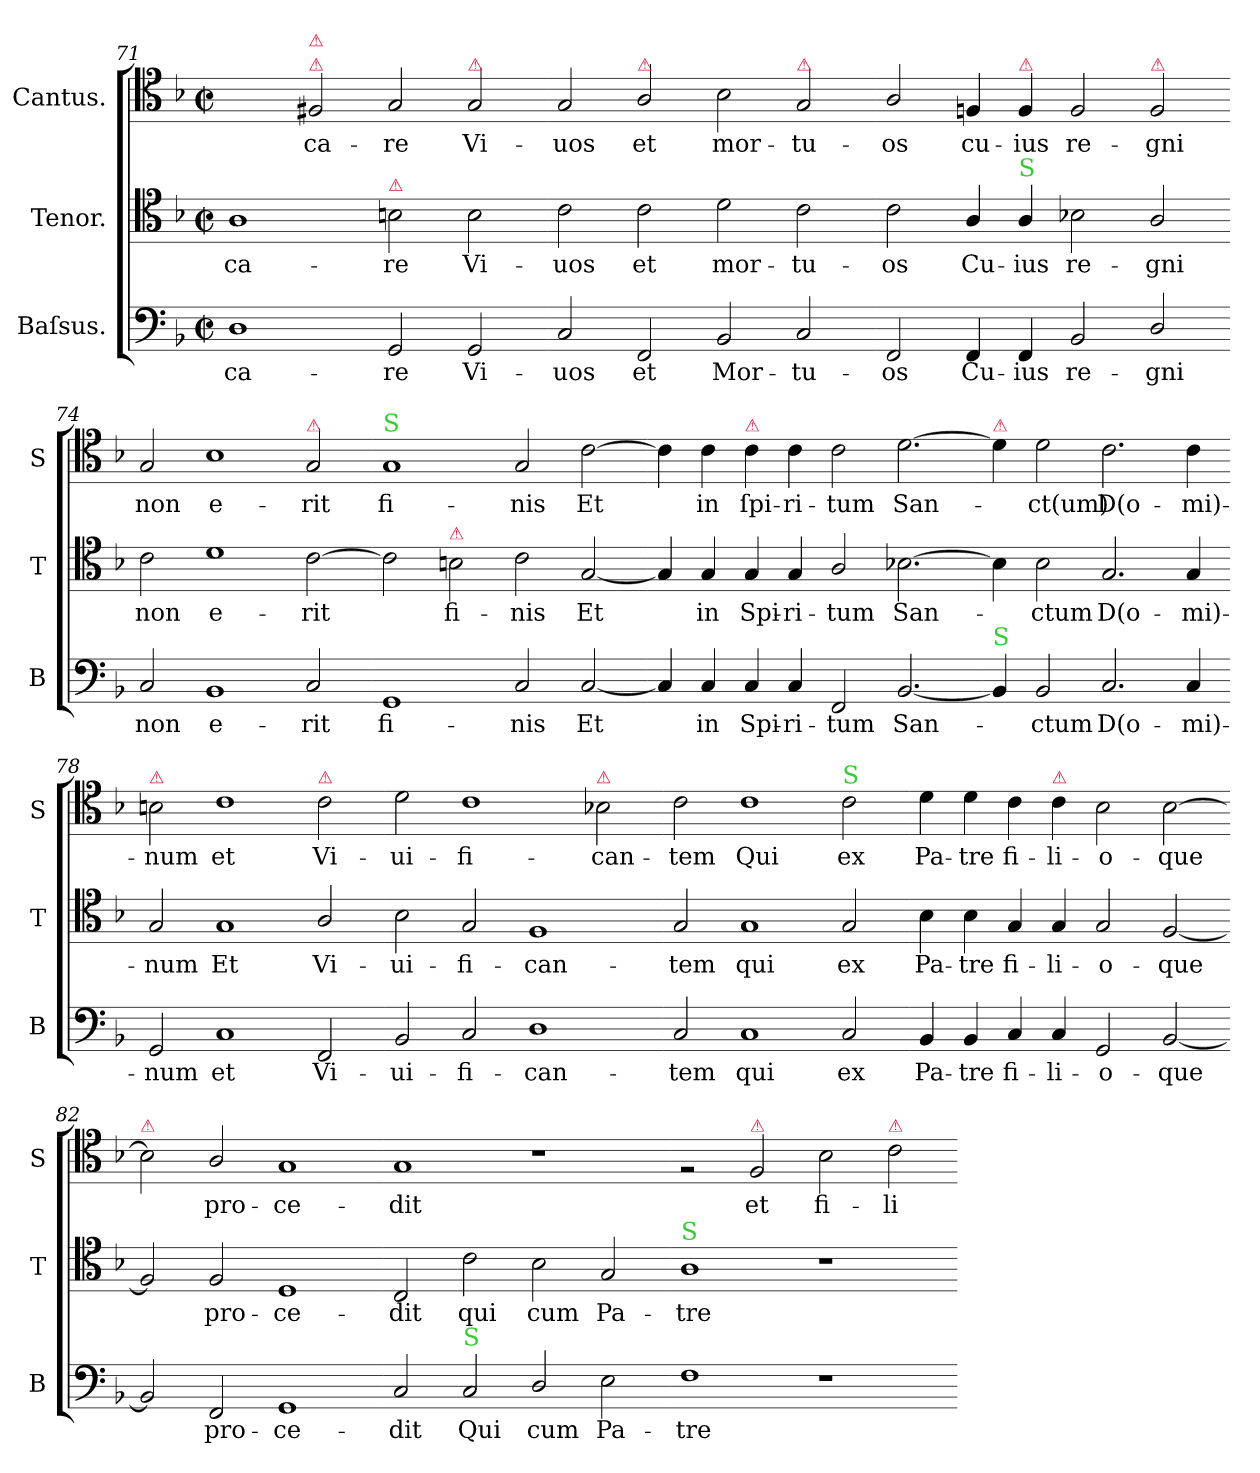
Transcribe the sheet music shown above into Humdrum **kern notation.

**kern	**text	**kern	**text	**kern	**text
*part3	*part3	*part2	*part2	*part1	*part1
*staff3	*staff3	*staff2	*staff2	*staff1	*staff1
*I"Baſsus.	*	*I"Tenor.	*	*I"Cantus.	*
*I'B	*	*I'T	*	*I'S	*
*clefF4	*	*clefC4	*	*clefC4	*
*k[b-]	*	*k[b-]	*	*k[b-]	*
*F:	*	*F:	*	*F:	*
*M2/1	*	*M2/1	*	*M2/1	*
*met(c|)	*	*met(c|)	*	*met(c|)	*
=71	=71	=71	=71	=71	=71
1D\	-ca-	1A\	-ca-	2ryy	.
!	!	!	!	!LO:TX:a:color=crimson:t=⚠	!
!	!	!	!	!LO:TX:a:color=crimson:t=⚠	!
.	.	.	.	2F#X/	-ca-
!	!	!LO:TX:a:color=crimson:t=⚠	!	!	!
2GG/	-re	2Bn\	-re	2G/	-re
!	!	!	!	!LO:TX:a:color=crimson:t=⚠	!
2GG/	Vi-	2B\	Vi-	2G/	Vi-
=72-	=72-	=72-	=72-	=72-	=72-
2C/	-uos	2c\	-uos	2G/	-uos
!	!	!	!	!LO:TX:a:color=crimson:t=⚠	!
2FF/	et	2c\	et	2A/	et
2BB-/	Mor-	2d\	mor-	2B-\	mor-
!	!	!	!	!LO:TX:a:color=crimson:t=⚠	!
2C/	-tu-	2c\	-tu-	2G/	-tu-
=73-	=73-	=73-	=73-	=73-	=73-
2FF/	-os	2c\	-os	2A/	-os
4FF/	Cu-	4A/	Cu-	4Fn/	cu-
!	!	!	!	!LO:TX:a:color=crimson:t=⚠	!
!	!	!LO:TX:a:color=limegreen:t=S	!	!	!
4FF/	-ius	4A/	-ius	4F/	-ius
2BB-/	re-	2B-X\	re-	2F/	re-
!	!	!	!	!LO:TX:a:color=crimson:t=⚠	!
2D/	-gni	2A/	-gni	2F/	-gni
=74-	=74-	=74-	=74-	=74-	=74-
2C/	non	2c\	non	2G/	non
1BB-/	e-	1d\	e-	1B-\	e-
!	!	!	!	!LO:TX:a:color=crimson:t=⚠	!
2C/	-rit	[2c\	-rit	2G/	-rit
=75-	=75-	=75-	=75-	=75-	=75-
!	!	!	!	!LO:TX:a:color=limegreen:t=S	!
1GG/	fi-	2c\]	.	1G/	fi-
!	!	!LO:TX:a:color=crimson:t=⚠	!	!	!
.	.	2Bn\	fi-	.	.
2C/	-nis	2c\	-nis	2G/	-nis
[2C/	Et	[2G/	Et	[2c\	Et
=76-	=76-	=76-	=76-	=76-	=76-
4C/]	.	4G/]	.	4c\]	.
4C/	in	4G/	in	4c\	in
!	!	!	!	!LO:TX:a:color=crimson:t=⚠	!
4C/	Spi-	4G/	Spi-	4c\	ſpi-
4C/	-ri-	4G/	-ri-	4c\	-ri-
2FF/	-tum	2A/	-tum	2c\	-tum
[2.BB-/	San-	[2.B-X\	San-	[2.d\	San-
=77-	=77-	=77-	=77-	=77-	=77-
!	!	!	!	!LO:TX:a:color=crimson:t=⚠	!
!LO:TX:a:color=limegreen:t=S	!	!	!	!	!
4BB-/]	.	4B-\]	.	4d\]	.
2BB-/	-ctum	2B-\	-ctum	2d\	-ct(um)
2.C/	D(o-	2.G/	D(o-	2.c\	D(o-
4C/	-mi)-	4G/	-mi)-	4c\	-mi)-
=78-	=78-	=78-	=78-	=78-	=78-
!	!	!	!	!LO:TX:a:color=crimson:t=⚠	!
2GG/	-num	2G/	-num	2Bn\	-num
1C/	et	1G/	Et	1c\	et
!	!	!	!	!LO:TX:a:color=crimson:t=⚠	!
2FF/	Vi-	2A/	Vi-	2c\	Vi-
=79-	=79-	=79-	=79-	=79-	=79-
2BB-/	-ui-	2B-\	-ui-	2d\	-ui-
2C/	-fi-	2G/	-fi-	1c\	-fi-
1D\	-can-	1F/	-can-	.	.
!	!	!	!	!LO:TX:a:color=crimson:t=⚠	!
.	.	.	.	2B-X\	-can-
=80-	=80-	=80-	=80-	=80-	=80-
2C/	-tem	2G/	-tem	2c\	-tem
1C/	qui	1G/	qui	1c\	Qui
!	!	!	!	!LO:TX:a:color=limegreen:t=S	!
2C/	ex	2G/	ex	2c\	ex
=81-	=81-	=81-	=81-	=81-	=81-
4BB-/	Pa-	4B-\	Pa-	4d\	Pa-
4BB-/	-tre	4B-\	-tre	4d\	-tre
4C/	fi-	4G/	fi-	4c\	fi-
!	!	!	!	!LO:TX:a:color=crimson:t=⚠	!
4C/	-li-	4G/	-li-	4c\	-li-
2GG/	-o-	2G/	-o-	2B-\	-o-
[2BB-/	que	[2F/	-que	[2B-\	-que
=82-	=82-	=82-	=82-	=82-	=82-
!	!	!	!	!LO:TX:a:color=crimson:t=⚠	!
2BB-/]	.	2F/]	.	2B-\]	.
2FF/	pro-	2F/	pro-	2A/	pro-
1GG/	-ce-	1D/	-ce-	1G/	-ce-
=83-	=83-	=83-	=83-	=83-	=83-
2C/	-dit	2C/	-dit	1G/	-dit
!LO:TX:a:color=limegreen:t=S	!	!	!	!	!
2C/	Qui	2c\	qui	.	.
2D/	cum	2B-\	cum	1r	.
2E\	Pa-	2G/	Pa-	.	.
=84-	=84-	=84-	=84-	=84-	=84-
!	!	!LO:TX:a:color=limegreen:t=S	!	!	!
1F\	-tre	1A\	-tre	2rF	.
!	!	!	!	!LO:TX:a:color=crimson:t=⚠	!
.	.	.	.	2F/	et
1r	.	1r	.	2B-\	fi-
!	!	!	!	!LO:TX:a:color=crimson:t=⚠	!
.	.	.	.	2c\	-li-
=-	=-	=-	=-	=-	=-
*-	*-	*-	*-	*-	*-
